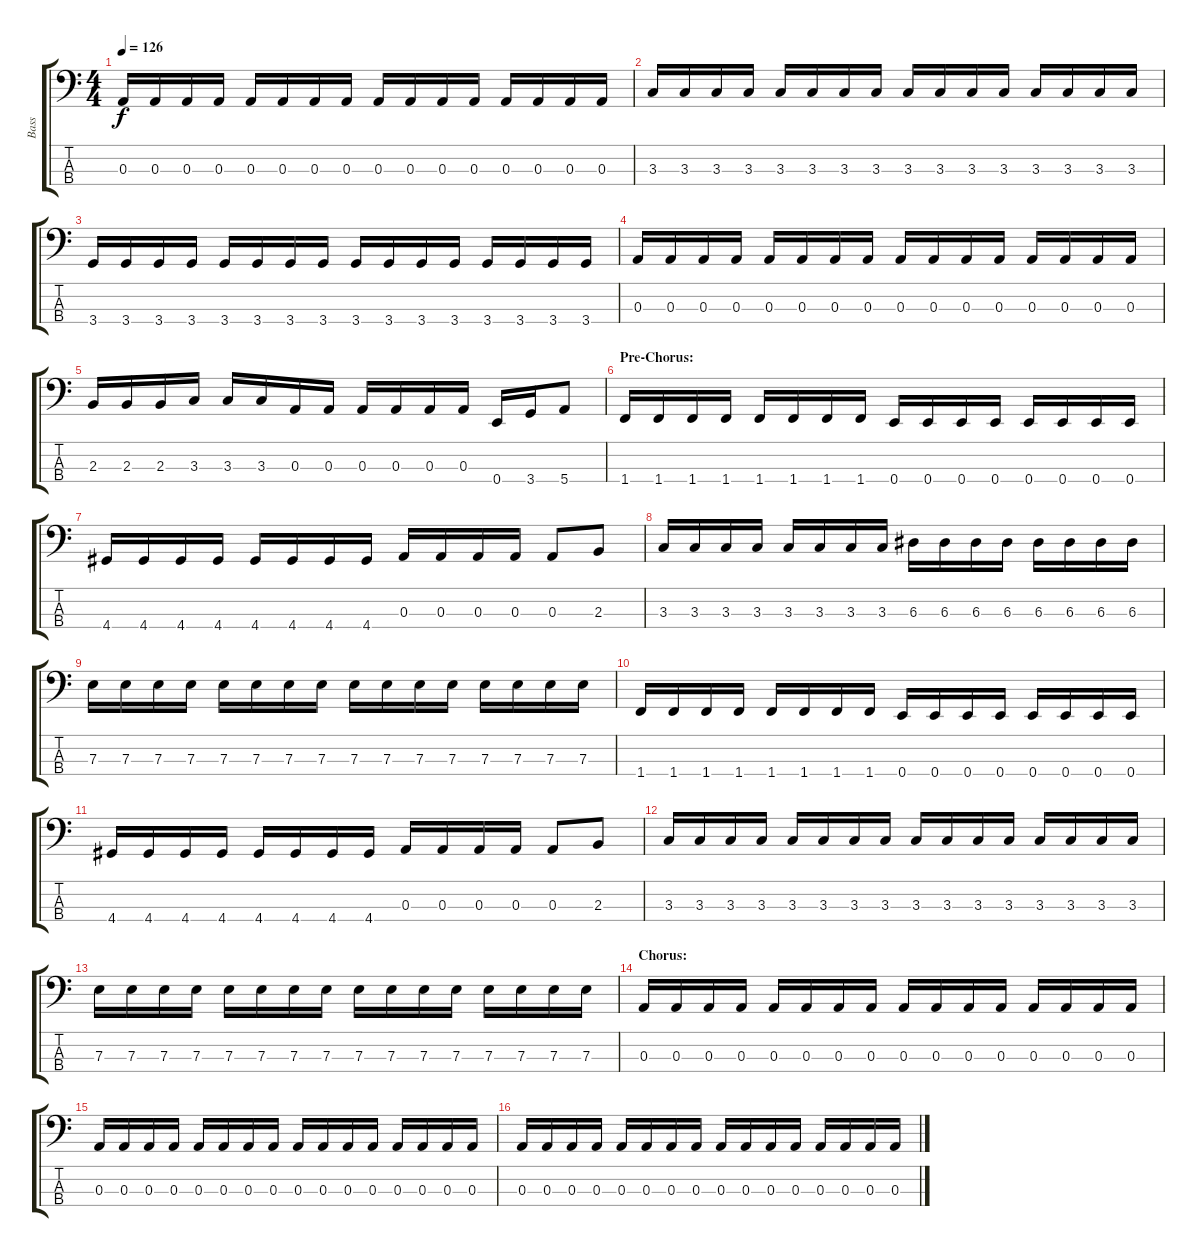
\track ("Bass" "Bass") {instrument slapbass2}
\staff {score tabs}
\tuning (G2 D2 A1 E1) {hide}
\ts (4 4)
\tempo 126
\clef f4
\ks c
0.3.16{dy f} 0.3.16 0.3.16 0.3.16 0.3.16 0.3.16 0.3.16 0.3.16 0.3.16 0.3.16 0.3.16 0.3.16 0.3.16 0.3.16 0.3.16 0.3.16 |
3.3.16 3.3.16 3.3.16 3.3.16 3.3.16 3.3.16 3.3.16 3.3.16 3.3.16 3.3.16 3.3.16 3.3.16 3.3.16 3.3.16 3.3.16 3.3.16 |
3.4.16 3.4.16 3.4.16 3.4.16 3.4.16 3.4.16 3.4.16 3.4.16 3.4.16 3.4.16 3.4.16 3.4.16 3.4.16 3.4.16 3.4.16 3.4.16 |
0.3.16 0.3.16 0.3.16 0.3.16 0.3.16 0.3.16 0.3.16 0.3.16 0.3.16 0.3.16 0.3.16 0.3.16 0.3.16 0.3.16 0.3.16 0.3.16 |
2.3.16 2.3.16 2.3.16 3.3.16 3.3.16 3.3.16 0.3.16 0.3.16 0.3.16 0.3.16 0.3.16 0.3.16 0.4.16 3.4.16 5.4.8 |
\section ("" "Pre-Chorus:")
1.4.16 1.4.16 1.4.16 1.4.16 1.4.16 1.4.16 1.4.16 1.4.16 0.4.16 0.4.16 0.4.16 0.4.16 0.4.16 0.4.16 0.4.16 0.4.16 |
4.4.16 4.4.16 4.4.16 4.4.16 4.4.16 4.4.16 4.4.16 4.4.16 0.3.16 0.3.16 0.3.16 0.3.16 0.3.8 2.3.8 |
3.3.16 3.3.16 3.3.16 3.3.16 3.3.16 3.3.16 3.3.16 3.3.16 6.3.16 6.3.16 6.3.16 6.3.16 6.3.16 6.3.16 6.3.16 6.3.16 |
7.3.16 7.3.16 7.3.16 7.3.16 7.3.16 7.3.16 7.3.16 7.3.16 7.3.16 7.3.16 7.3.16 7.3.16 7.3.16 7.3.16 7.3.16 7.3.16 |
1.4.16 1.4.16 1.4.16 1.4.16 1.4.16 1.4.16 1.4.16 1.4.16 0.4.16 0.4.16 0.4.16 0.4.16 0.4.16 0.4.16 0.4.16 0.4.16 |
4.4.16 4.4.16 4.4.16 4.4.16 4.4.16 4.4.16 4.4.16 4.4.16 0.3.16 0.3.16 0.3.16 0.3.16 0.3.8 2.3.8 |
3.3.16 3.3.16 3.3.16 3.3.16 3.3.16 3.3.16 3.3.16 3.3.16 3.3.16 3.3.16 3.3.16 3.3.16 3.3.16 3.3.16 3.3.16 3.3.16 |
7.3.16 7.3.16 7.3.16 7.3.16 7.3.16 7.3.16 7.3.16 7.3.16 7.3.16 7.3.16 7.3.16 7.3.16 7.3.16 7.3.16 7.3.16 7.3.16 |
\section ("" "Chorus:")
0.3.16 0.3.16 0.3.16 0.3.16 0.3.16 0.3.16 0.3.16 0.3.16 0.3.16 0.3.16 0.3.16 0.3.16 0.3.16 0.3.16 0.3.16 0.3.16 |
0.3.16 0.3.16 0.3.16 0.3.16 0.3.16 0.3.16 0.3.16 0.3.16 0.3.16 0.3.16 0.3.16 0.3.16 0.3.16 0.3.16 0.3.16 0.3.16 |
0.3.16 0.3.16 0.3.16 0.3.16 0.3.16 0.3.16 0.3.16 0.3.16 0.3.16 0.3.16 0.3.16 0.3.16 0.3.16 0.3.16 0.3.16 0.3.16
